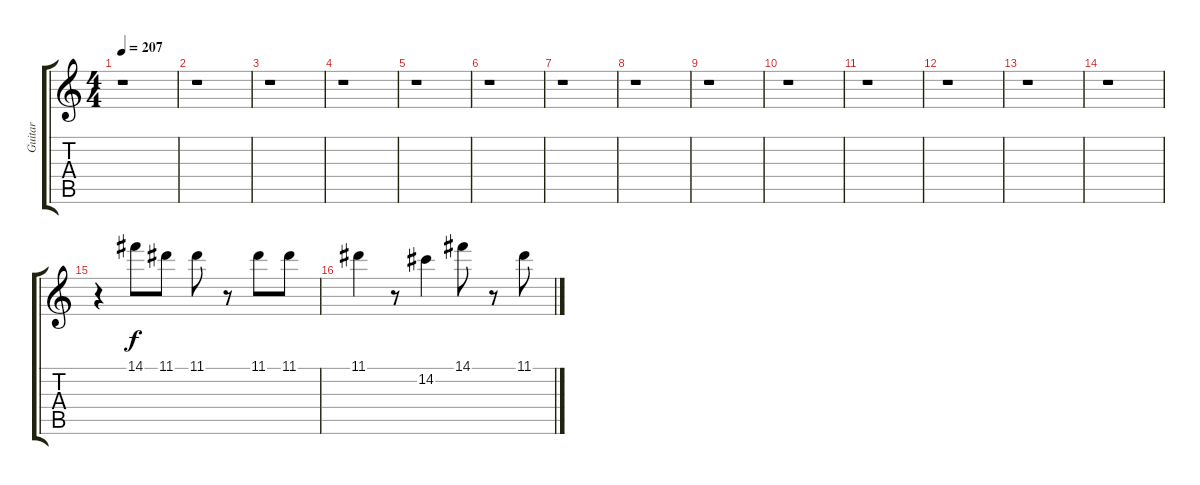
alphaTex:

\track ("Guitar" "Guitar") {instrument distortionguitar}
\staff {score tabs}
\tuning (E4 B3 G3 D3 A2 E2) {hide}
\ts (4 4)
\tempo 207
\clef g2
\ks c
r.1{dy f} |
r.1 |
r.1 |
r.1 |
r.1 |
r.1 |
r.1 |
r.1 |
r.1 |
r.1 |
r.1 |
r.1 |
r.1 |
r.1 |
r.4 14.1.8 11.1.8 11.1.8 r.8 11.1.8 11.1.8 |
11.1.4 r.8 14.2.4 14.1.8 r.8 11.1.8
